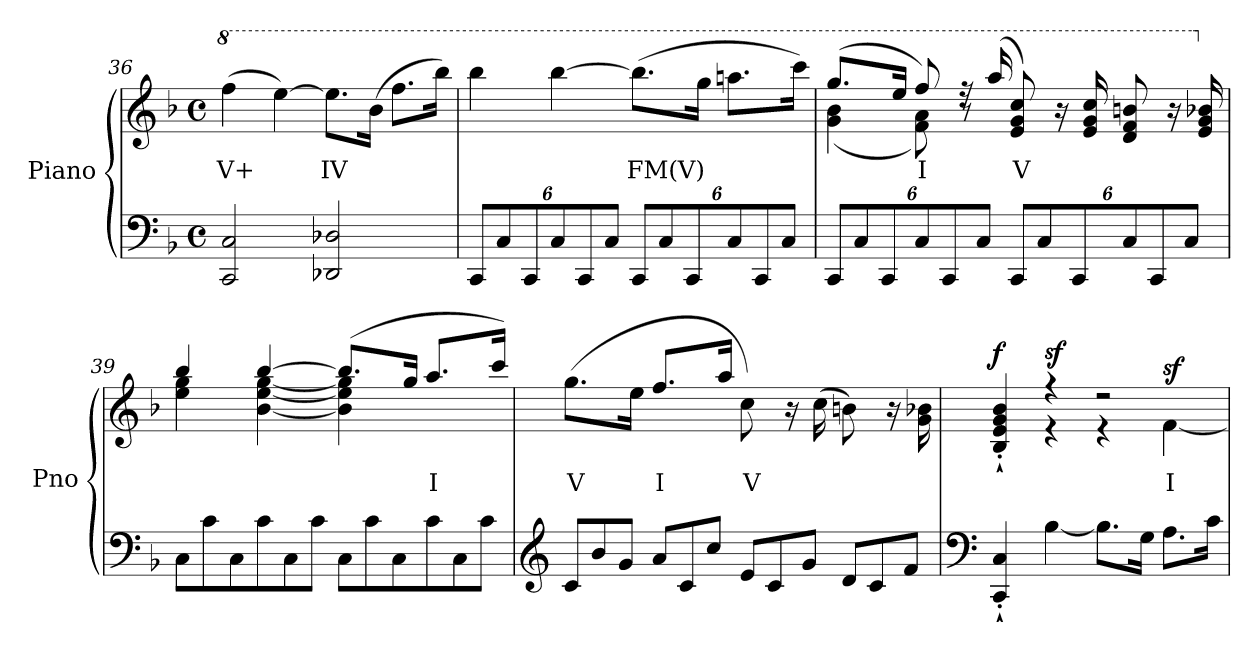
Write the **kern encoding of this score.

**kern	**kern	**text	**dynam
*part1	*part1	*part1	*part1
*staff2	*staff1	*staff1	*staff1/2
*I"Piano	*	*	*
*I'Pno	*	*	*
!!LO:LB:g=z
*clefF4	*clefG2	*	*
*k[b-]	*k[b-]	*	*
*M4/4	*M4/4	*	*
*met(c)	*met(c)	*	*
=36	=36	=36	=36
*^	*	*	*
*	*	*8va	*	*
!	!	!	!LO:LY:b	!
1ryy	2CC/ 2C/	(>4fff\	V+	.
.	.	[4eee\)	.	.
!	!	!	!LO:LY:b	!
.	2DD-X/ 2D-X/	8.eee\L]	IV	.
.	.	(>16bb-\Jk	.	.
.	.	8.fff\L	.	.
.	.	16bbb-\Jk)	.	.
!!LO:LB:g=z
=37	=37	=37	=37	=37
*	*Xbrackettup	*	*	*
1ryy	12CC/L	4bbb-\	.	.
.	12C/	.	.	.
.	12CC/	.	.	.
.	12C/	[4bbb-\	.	.
.	12CC/	.	.	.
.	12C/J	.	.	.
!	!	!	!LO:LY:b	!
.	12CC/L	(>8.bbb-\L]	FM(V)	.
.	12C/	.	.	.
.	12CC/	.	.	.
.	.	16ggg\Jk	.	.
.	12C/	8.aaan\L	.	.
.	12CC/	.	.	.
.	12C/J	.	.	.
.	.	16cccc\Jk)	.	.
!!LO:LB:g=z
=38	=38	=38	=38	=38
*	*	*^	*	*
*	*	*	*^	*	*
1ryy	12CC/L	4ryy	(<4gg\ 4bb-\	(>8.ggg/L	.	.
.	12C/	.	.	.	.	.
.	12CC/	.	.	.	.	.
.	.	.	.	16eee/Jk	.	.
!	!	!	!	!	!LO:LY:b	!
.	12C/	8ryy	8ff\ 8aa\)	8fff/)	I	.
.	12CC/	.	.	.	.	.
.	.	16r	8r	16ryy	.	.
.	12C/J	.	.	.	.	.
.	.	16ryy	.	(>16aaa/	.	.
!	!	!	!	!	!LO:LY:b	!
.	12CC/L	8ryy	2ryy	8ee/ 8gg/ 8ccc/)	V	.
.	12C/	.	.	.	.	.
.	.	16r	.	16ryy	.	.
.	12CC/	.	.	.	.	.
.	.	16ryy	.	16ee/ 16gg/ 16ccc/	.	.
.	12C/	8ryy	.	8dd/ 8ff/ 8bbn/	.	.
.	12CC/	.	.	.	.	.
.	.	16r	.	16ryy	.	.
.	12C/J	.	.	.	.	.
.	.	16ryy	.	16ee/ 16gg/ 16bb-X/	.	.
*	*	*v	*v	*v	*	*
=39	=39	=39	=39	=39
*	*Xtuplet	*	*	*
*	*	*X8va	*	*
*	*	*^	*	*
1ryy	12C\L	4bb-/	4ee\ 4gg\	.	.
.	12c\	.	.	.	.
.	12C\	.	.	.	.
.	12c\	[4bb-/	[4b-\ [4ee\ [4gg\	.	.
.	12C\	.	.	.	.
.	12c\J	.	.	.	.
.	12C\L	(>8.bb-/L]	4b-\] 4ee\] 4gg\]	.	.
.	12c\	.	.	.	.
.	12C\	.	.	.	.
.	.	16gg/Jk	.	.	.
!	!	!	!	!LO:LY:b	!
.	12c\	8.aa/L	4ryy	I	.
.	12C\	.	.	.	.
.	12c\J	.	.	.	.
.	.	16ccc/Jk)	.	.	.
!!LO:PB:g=z	!!
=40	=40	=40	=40	=40	=40
*clefG2	*	*	*	*	*
!	!	!	!	!LO:LY:b	!
1ryy	12c/L	(>8.gg\L	2ryy	V	.
.	12b-/	.	.	.	.
.	12g/J	.	.	.	.
.	.	16ee\Jk	.	.	.
!	!	!	!	!LO:LY:b	!
.	12a/L	8.ff/L	.	I	.
.	12c/	.	.	.	.
.	12cc/J	.	.	.	.
.	.	16aa/Jk	.	.	.
!	!	!	!	!LO:LY:b	!
.	12e/L	8ryy	8cc\)	V	.
.	12c/	.	.	.	.
.	.	16r	16ryy	.	.
.	12g/J	.	.	.	.
.	.	16ryy	(>16cc\	.	.
.	12d/L	8ryy	8bn\)	.	.
.	12c/	.	.	.	.
.	.	16r	16ryy	.	.
.	12f/J	.	.	.	.
.	.	16ryy	16g\ 16b-X\	.	.
=41	=41	=41	=41	=41	=41
*clefF4	*	*	*	*	*
!	!	!	!	!	!LO:DY:b=2
1ryy	4CC/'` 4C/'`	4B-/'` 4e/'` 4g/'` 4b-/'`	4ryy	.	f
!	!	!	!	!	!LO:DY:b=2
.	[4B-\	4r	4r	.	sf
.	8.B-\L]	2r	4r	.	.
.	16G\Jk	.	.	.	.
!	!	!	!	!LO:LY:b	!LO:DY:b
.	8.A\L	.	[4f\	I	sf
.	16c\Jk	.	.	.	.
*v	*v	*	*	*	*
*	*v	*v	*	*
=	=	=	=
*-	*-	*-	*-
